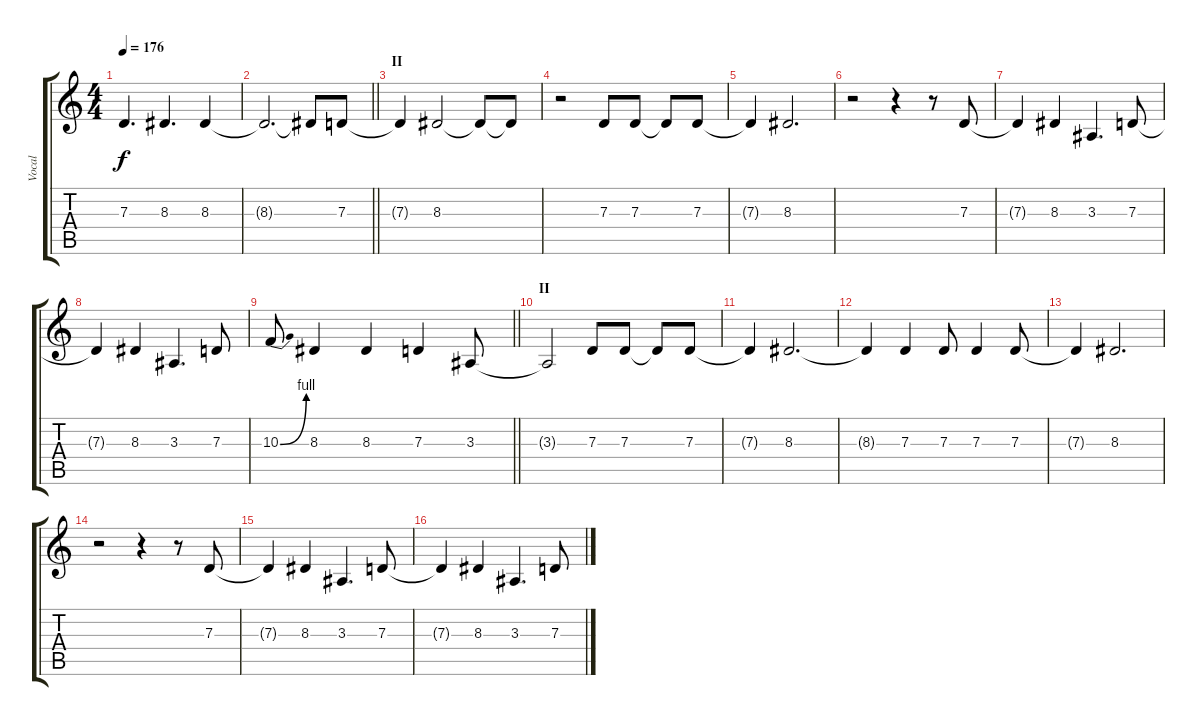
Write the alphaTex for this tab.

\track ("Vocal" "Vocal") {instrument synthbrass1}
\staff {score tabs}
\tuning (E4 B3 G3 D3 A2 D2) {hide}
\ts (4 4)
\tempo 176
\clef g2
\ks c
7.3.4{d dy f} 8.3.4{d} 8.3.4 |
\barLineRight lightlight
8.3{t}.2{d} 8.3{t}.8 7.3.8 |
\section ("" "II")
7.3{t}.4 8.3.2 8.3{t}.8 8.3{t}.8 |
r.2 7.3.8 7.3.8 7.3{t}.8 7.3.8 |
7.3{t}.4 8.3.2{d} |
r.2 r.4 r.8 7.3.8 |
7.3{t}.4 8.3.4 3.3.4{d} 7.3.8 |
7.3{t}.4 8.3.4 3.3.4{d} 7.3.8 |
\barLineRight lightlight
10.3{be (bend 0 0 60 4)}.8 8.3.4 8.3.4 7.3.4 3.3.8 |
\section ("" "II")
3.3{t}.2 7.3.8 7.3.8 7.3{t}.8 7.3.8 |
7.3{t}.4 8.3.2{d} |
8.3{t}.4 7.3.4 7.3.8 7.3.4 7.3.8 |
7.3{t}.4 8.3.2{d} |
r.2 r.4 r.8 7.3.8 |
7.3{t}.4 8.3.4 3.3.4{d} 7.3.8 |
7.3{t}.4 8.3.4 3.3.4{d} 7.3.8
